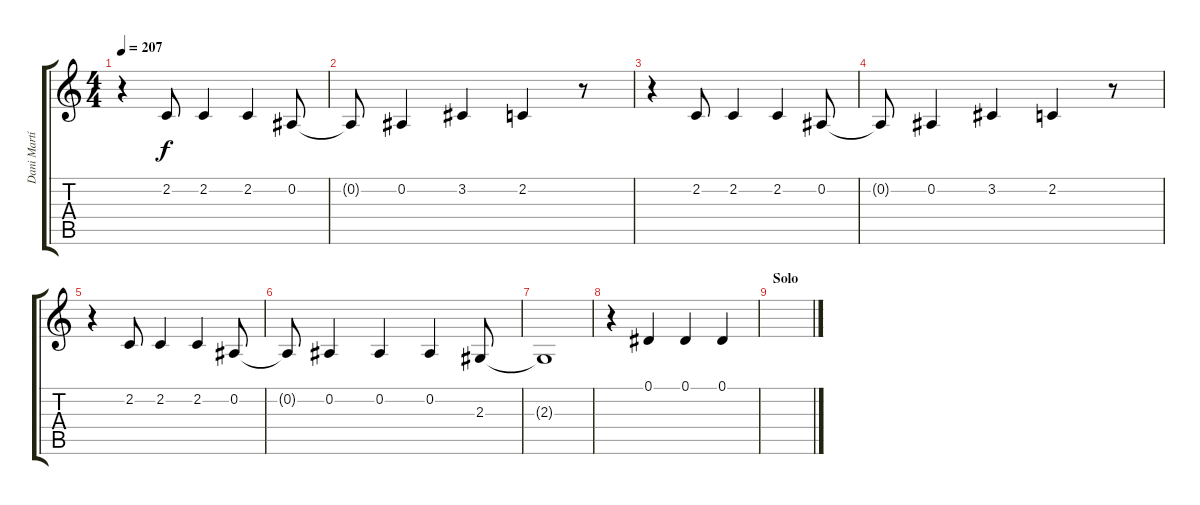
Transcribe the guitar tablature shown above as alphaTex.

\track ("Dani Martín" "Dani Martí") {instrument cello}
\staff {score tabs}
\tuning (Eb4 Bb3 Gb3 Db3 Ab2 Eb2) {hide}
\ts (4 4)
\tempo 207
\clef g2
\ks c
r.4{dy f} 2.2.8 2.2.4 2.2.4 0.2.8 |
0.2{t}.8 0.2.4 3.2.4 2.2.4 r.8 |
r.4 2.2.8 2.2.4 2.2.4 0.2.8 |
0.2{t}.8 0.2.4 3.2.4 2.2.4 r.8 |
r.4 2.2.8 2.2.4 2.2.4 0.2.8 |
0.2{t}.8 0.2.4 0.2.4 0.2.4 2.3.8 |
2.3{t}.1 |
r.4 0.1.4 0.1.4 0.1.4 |
\section ("" "Solo")
